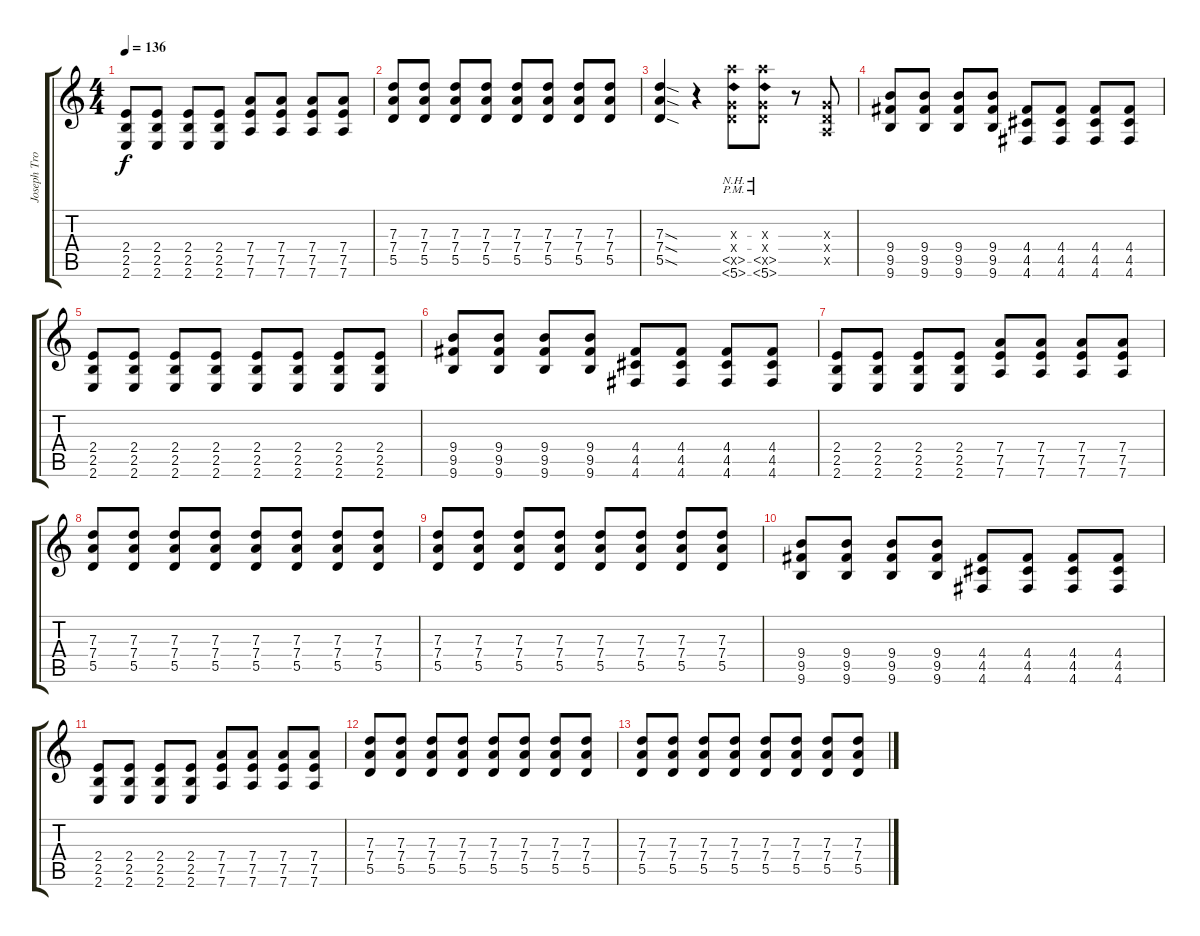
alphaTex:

\track ("Joseph Trohman (Lead Guitar)" "Joseph Tro") {instrument overdrivenguitar}
\staff {score tabs}
\tuning (E4 B3 G3 D3 A2 D2) {hide}
\ts (4 4)
\tempo 136
\clef g2
\ks c
(2.4 2.5 2.6).8{dy f} (2.4 2.5 2.6).8 (2.4 2.5 2.6).8 (2.4 2.5 2.6).8 (7.4 7.5 7.6).8 (7.4 7.5 7.6).8 (7.4 7.5 7.6).8 (7.4 7.5 7.6).8 |
(7.3 7.4 5.5).8 (7.3 7.4 5.5).8 (7.3 7.4 5.5).8 (7.3 7.4 5.5).8 (7.3 7.4 5.5).8 (7.3 7.4 5.5).8 (7.3 7.4 5.5).8 (7.3 7.4 5.5).8 |
(7.3{sod} 7.4{sod} 5.5{sod}).4 r.4 (0.3{x} 0.4{x} 5.5{nh x} 5.6{nh pm}).8 (0.3{x} 0.4{x} 5.5{nh x} 5.6{nh pm}).8 r.8 (0.3{x} 0.4{x} 0.5{x}).8 |
(9.4 9.5 9.6).8 (9.4 9.5 9.6).8 (9.4 9.5 9.6).8 (9.4 9.5 9.6).8 (4.4 4.5 4.6).8 (4.4 4.5 4.6).8 (4.4 4.5 4.6).8 (4.4 4.5 4.6).8 |
(2.4 2.5 2.6).8 (2.4 2.5 2.6).8 (2.4 2.5 2.6).8 (2.4 2.5 2.6).8 (2.4 2.5 2.6).8 (2.4 2.5 2.6).8 (2.4 2.5 2.6).8 (2.4 2.5 2.6).8 |
(9.4 9.5 9.6).8 (9.4 9.5 9.6).8 (9.4 9.5 9.6).8 (9.4 9.5 9.6).8 (4.4 4.5 4.6).8 (4.4 4.5 4.6).8 (4.4 4.5 4.6).8 (4.4 4.5 4.6).8 |
(2.4 2.5 2.6).8 (2.4 2.5 2.6).8 (2.4 2.5 2.6).8 (2.4 2.5 2.6).8 (7.4 7.5 7.6).8 (7.4 7.5 7.6).8 (7.4 7.5 7.6).8 (7.4 7.5 7.6).8 |
(7.3 7.4 5.5).8 (7.3 7.4 5.5).8 (7.3 7.4 5.5).8 (7.3 7.4 5.5).8 (7.3 7.4 5.5).8 (7.3 7.4 5.5).8 (7.3 7.4 5.5).8 (7.3 7.4 5.5).8 |
(7.3 7.4 5.5).8 (7.3 7.4 5.5).8 (7.3 7.4 5.5).8 (7.3 7.4 5.5).8 (7.3 7.4 5.5).8 (7.3 7.4 5.5).8 (7.3 7.4 5.5).8 (7.3 7.4 5.5).8 |
(9.4 9.5 9.6).8 (9.4 9.5 9.6).8 (9.4 9.5 9.6).8 (9.4 9.5 9.6).8 (4.4 4.5 4.6).8 (4.4 4.5 4.6).8 (4.4 4.5 4.6).8 (4.4 4.5 4.6).8 |
(2.4 2.5 2.6).8 (2.4 2.5 2.6).8 (2.4 2.5 2.6).8 (2.4 2.5 2.6).8 (7.4 7.5 7.6).8 (7.4 7.5 7.6).8 (7.4 7.5 7.6).8 (7.4 7.5 7.6).8 |
(7.3 7.4 5.5).8{instrument electricguitarclean} (7.3 7.4 5.5).8 (7.3 7.4 5.5).8 (7.3 7.4 5.5).8 (7.3 7.4 5.5).8 (7.3 7.4 5.5).8 (7.3 7.4 5.5).8 (7.3 7.4 5.5).8 |
(7.3 7.4 5.5).8 (7.3 7.4 5.5).8 (7.3 7.4 5.5).8 (7.3 7.4 5.5).8 (7.3 7.4 5.5).8 (7.3 7.4 5.5).8 (7.3 7.4 5.5).8 (7.3 7.4 5.5).8
